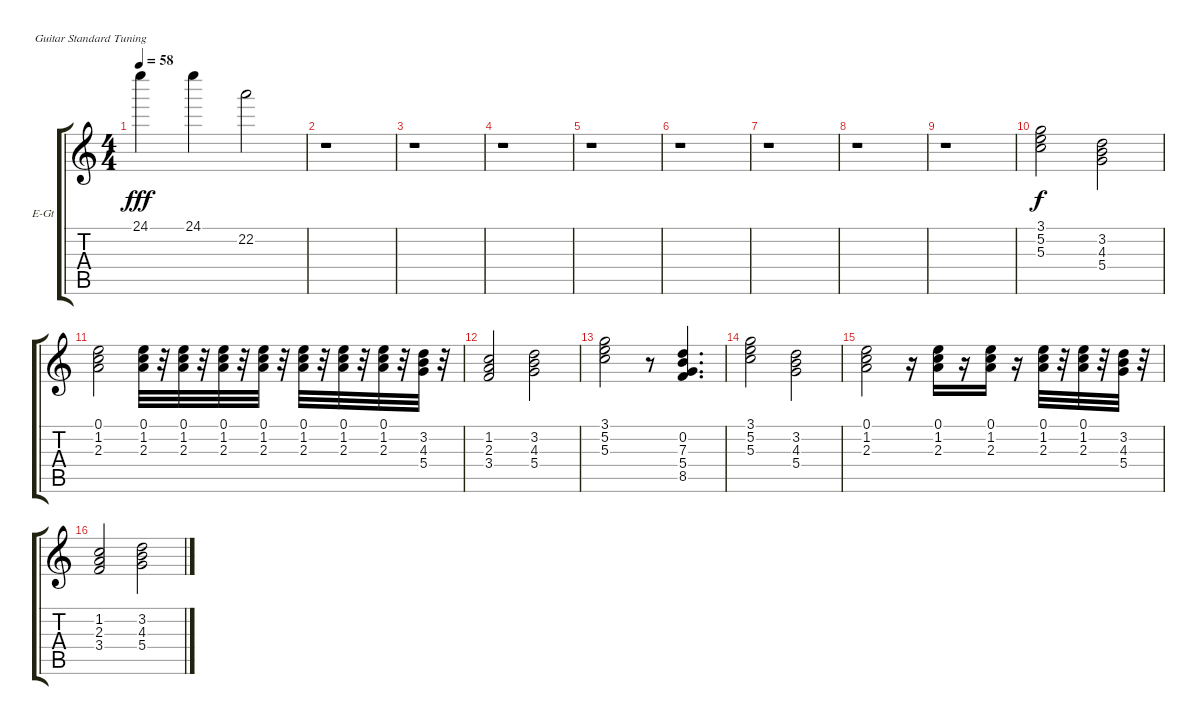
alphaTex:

\bracketExtendMode groupsimilarinstruments
\firstSystemTrackNameOrientation horizontal
\otherSystemsTrackNameOrientation horizontal
\track ("ds guitar" "E-Gt") {instrument overdrivenguitar}
\staff {score tabs}
\tuning (E4 B3 G3 D3 A2 E2)
\ts (4 4)
\tempo 58
\clef g2
\ks c
24.1.4{dy fff} 24.1.4 22.2.2 |
r.1 |
r.1 |
r.1 |
r.1 |
r.1 |
r.1 |
r.1 |
r.1 |
(3.1 5.2 5.3).2{dy f} (3.2 4.3 5.4).2 |
(0.1 1.2 2.3).2 (0.1 1.2 2.3).32 r.32 (0.1 1.2 2.3).32 r.32 (0.1 1.2 2.3).32 r.32 (0.1 1.2 2.3).32 r.32 (0.1 1.2 2.3).32 r.32 (0.1 1.2 2.3).32 r.32 (0.1 1.2 2.3).32 r.32 (3.2 4.3 5.4).32 r.32 |
(1.2 2.3 3.4).2 (3.2 4.3 5.4).2 |
(3.1 5.2 5.3).2 r.8 (0.2 7.3 5.4 8.5).4{d} |
(3.1 5.2 5.3).2 (3.2 4.3 5.4).2 |
(0.1 1.2 2.3).2 r.16 (0.1 1.2 2.3).16 r.16 (0.1 1.2 2.3).16 r.16 (0.1 1.2 2.3).32 r.32 (0.1 1.2 2.3).32 r.32 (3.2 4.3 5.4).32 r.32 |
(1.2 2.3 3.4).2 (3.2 4.3 5.4).2
